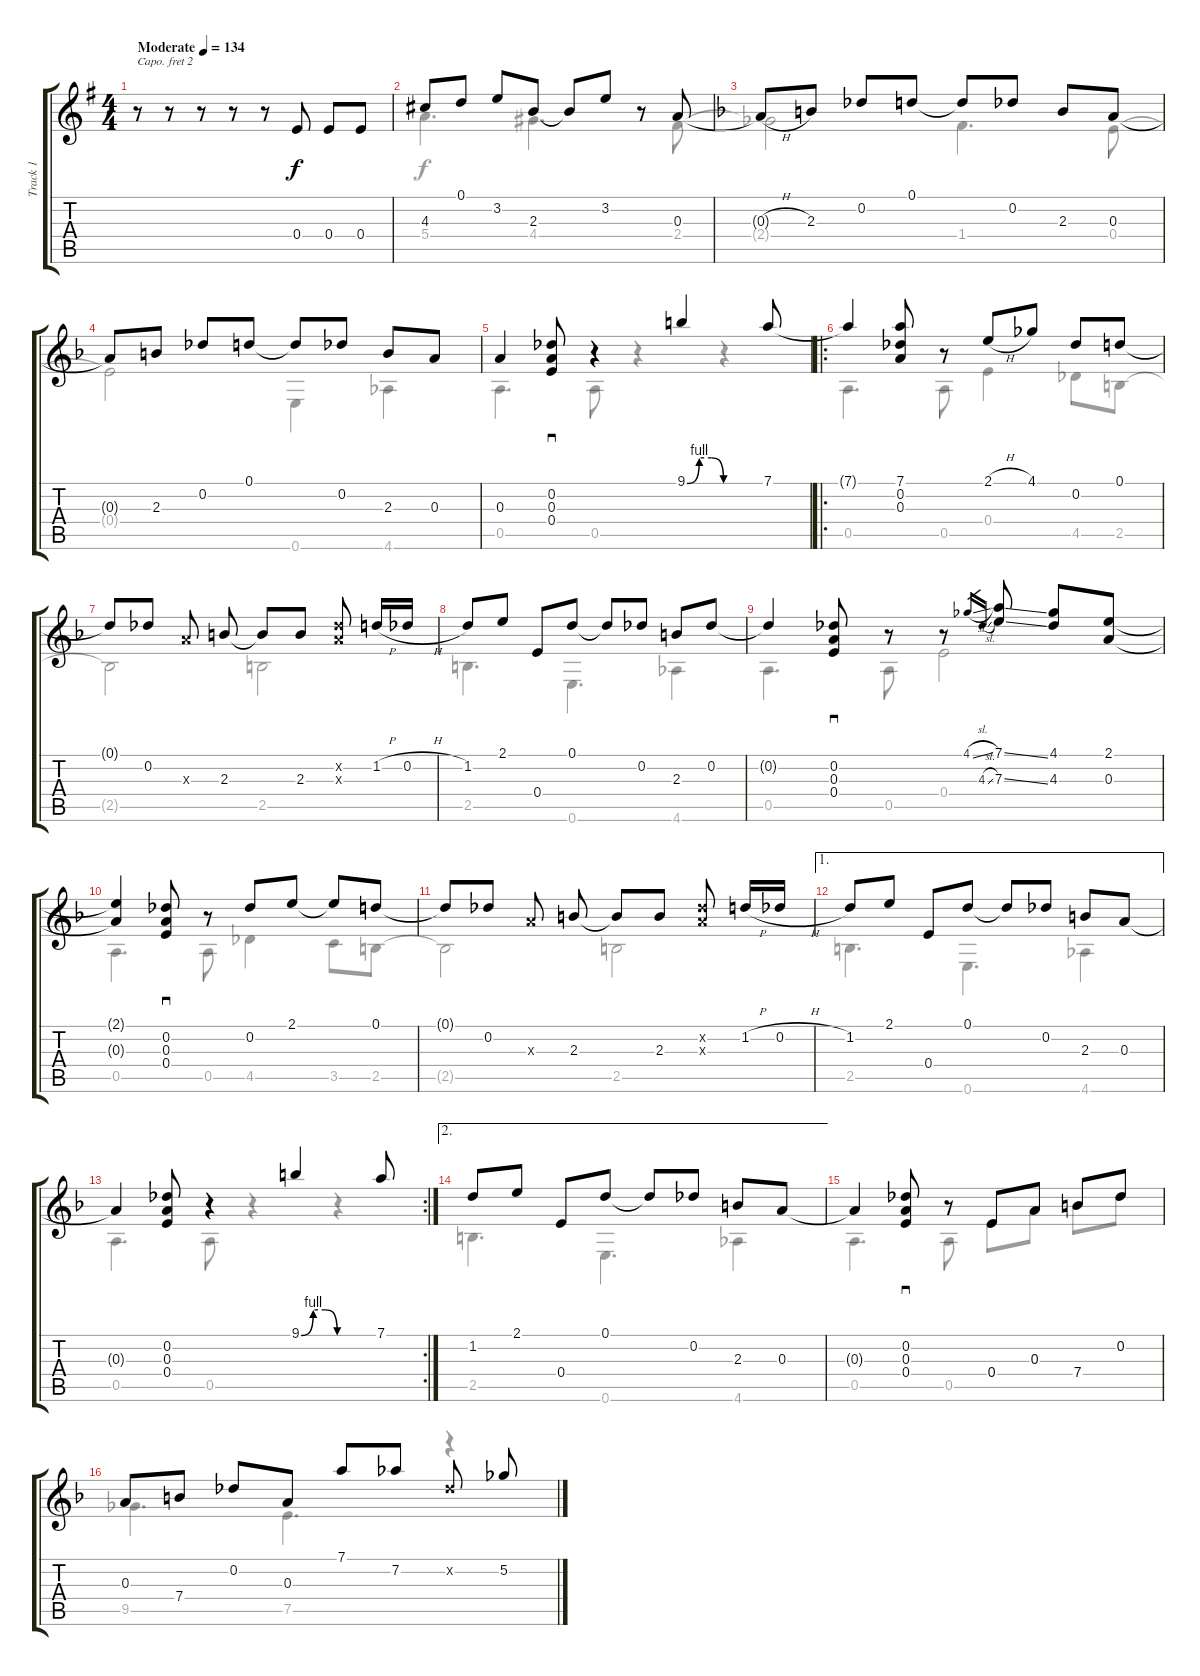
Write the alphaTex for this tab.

\track ("Track 1" "Track 1") {instrument acousticguitarsteel}
\staff {score tabs}
\capo 2
\tuning (C4 B3 G3 D3 G2 D2) {hide}
\voice
\ts (4 4)
\tempo (134 "Moderate")
\clef g2
\ks g
r.8{txt "" dy f instrument acousticguitarsteel beam Up beam merge} r.8{beam Up beam split} r.8{beam merge} r.8 r.8 0.4.8 0.4.8 0.4.8 |
4.3.8 0.1.8 3.2.8 2.3.8 2.3{t}.8 3.2.8 r.8 0.3.8 |
\ks f
0.3{h t}.8 2.3.8 0.2.8 0.1.8 0.1{t}.8 0.2.8 2.3.8 0.3.8 |
0.3{t}.8 2.3.8 0.2.8 0.1.8 0.1{t}.8 0.2.8 2.3.8 0.3.8 |
0.3.4 (0.2 0.3 0.4).8{sd} r.4 9.1{be (custom 0 0 10 4 20 4 30 0 60 0)}.4 7.1.8 |
\ro
7.1{t}.4 (7.1 0.2 0.3).8 r.8 2.1{h}.8{beam merge} 4.1.8{beam split} 0.2.8{beam merge} 0.1.8 |
0.1{t}.8 0.2.8 0.3{x}.8{beam split} 2.3.8 2.3{t}.8 2.3.8 (0.2{x} 0.3{x}).8{beam split} 1.2{h}.16 0.2{h}.16 |
1.2.8 2.1.8 0.4.8 0.1.8 0.1{t}.8 0.2.8 2.3.8 0.2.8 |
0.2{t}.4 (0.2 0.3 0.4).8{sd} r.8 r.8 4.1{sl}.16{gr} 4.3{sl}.16{gr} (7.1{ss} 7.3{ss}).8 (4.1 4.3).8 (2.1 0.3).8 |
(2.1{t} 0.3{t}).4 (0.2 0.3 0.4).8{sd} r.8 0.2.8 2.1.8 2.1{t}.8 0.1.8 |
0.1{t}.8 0.2.8 0.3{x}.8{beam split} 2.3.8 2.3{t}.8 2.3.8 (0.2{x} 0.3{x}).8{beam split} 1.2{h}.16 0.2{h}.16 |
\ae 1
1.2.8 2.1.8 0.4.8 0.1.8 0.1{t}.8 0.2.8 2.3.8 0.3.8 |
\rc 2
0.3{t}.4 (0.2 0.3 0.4).8 r.4 9.1{be (custom 0 0 10 4 20 4 30 0 60 0)}.4 7.1.8 |
\ae 2
1.2.8 2.1.8 0.4.8 0.1.8 0.1{t}.8 0.2.8 2.3.8 0.3.8 |
0.3{t}.4 (0.2 0.3 0.4).8{sd} r.8 0.4.8{beam Up} 0.3.8{beam Up} 7.4.8{beam Up} 0.2.8{beam Up} |
0.3.8 7.4.8 0.2.8 0.3.8 7.1.8 7.2.8 0.2{x}.8{beam split} 5.2.8
\voice
\clef g2
\ottava regular
\simile none
\ks g
|
5.4.4{d} 4.4.4{d} r.8 2.4.8 |
\ks f
2.4{t}.2 1.4.4{d} 0.4.8 |
0.4{t}.2 0.6.4 4.6.4 |
0.5.4{d} 0.5.8 r.4 r.4 |
0.5.4{d} 0.5.8 0.4.4 4.5.8 2.5.8 |
2.5{t}.2 2.5.2 |
2.5.4{d} 0.6.4{d} 4.6.4 |
0.5.4{d} 0.5.8 0.4.2 |
0.5.4{d} 0.5.8 4.5.4 3.5.8 2.5.8 |
2.5{t}.2 2.5.2 |
2.5.4{d} 0.6.4{d} 4.6.4 |
0.5.4{d} 0.5.8 r.4 r.4 |
2.5.4{d} 0.6.4{d} 4.6.4 |
0.5.4{d} 0.5.8 0.4.8 0.3.8 7.4.8 0.2.8 |
9.5.4{d} 7.5.4{d} r.4
